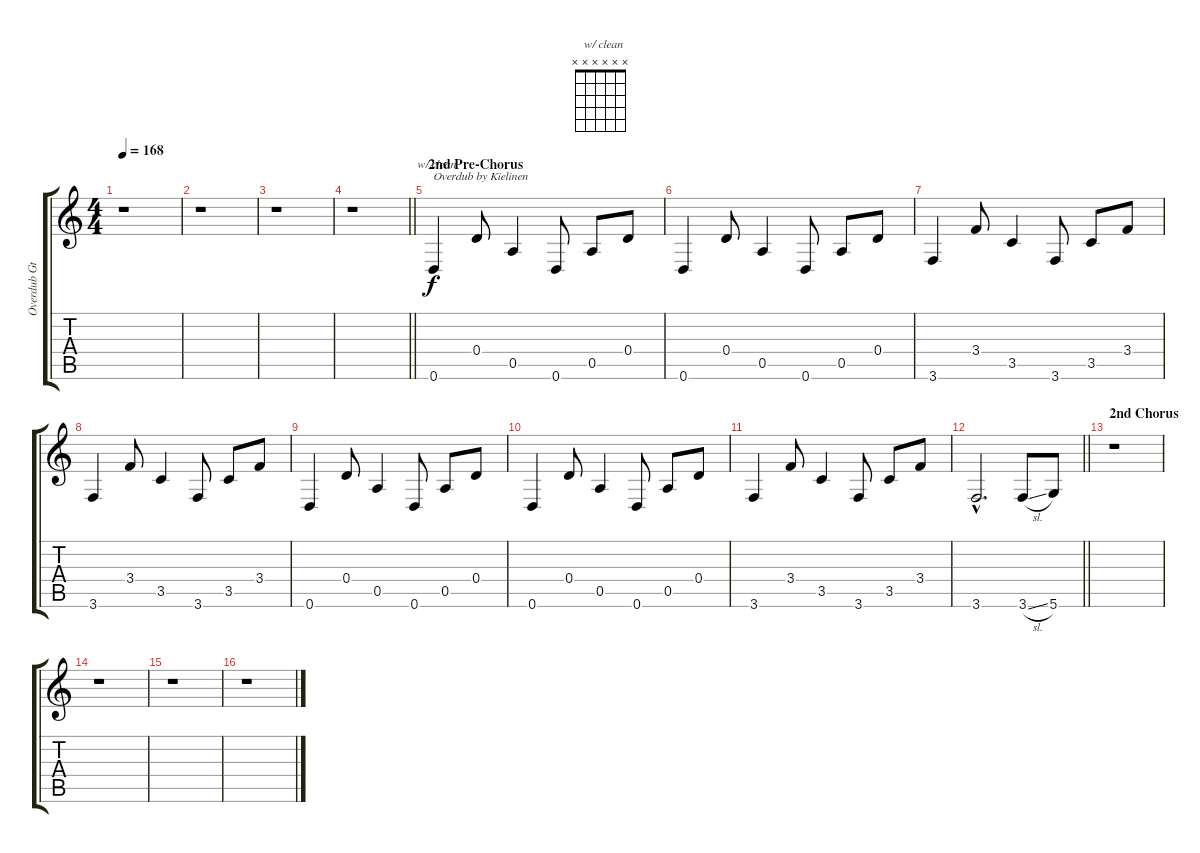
\track ("Overdub Gtrs." "Overdub Gt") {instrument distortionguitar}
\staff {score tabs}
\tuning (E4 B3 G3 D3 A2 D2) {hide}
\chord ("  w/ clean" x x x x x x) {firstfret 0}
\ts (4 4)
\tempo 168
\clef g2
\ks c
r.1{dy f} |
r.1 |
r.1 |
\barLineRight lightlight
r.1 |
\section ("" "2nd Pre-Chorus")
0.6.4{ch "  w/ clean" txt "Overdub by Kielinen" volume 13 instrument electricguitarclean} 0.4.8 0.5.4 0.6.8 0.5.8 0.4.8 |
0.6.4{volume 13 instrument electricguitarclean} 0.4.8 0.5.4 0.6.8 0.5.8 0.4.8 |
3.6.4{volume 13 instrument electricguitarclean} 3.4.8 3.5.4 3.6.8 3.5.8 3.4.8 |
3.6.4{volume 13 instrument electricguitarclean} 3.4.8 3.5.4 3.6.8 3.5.8 3.4.8 |
0.6.4{volume 13 instrument electricguitarclean} 0.4.8 0.5.4 0.6.8 0.5.8 0.4.8 |
0.6.4{volume 13 instrument electricguitarclean} 0.4.8 0.5.4 0.6.8 0.5.8 0.4.8 |
3.6.4{volume 13 instrument electricguitarclean} 3.4.8 3.5.4 3.6.8 3.5.8 3.4.8 |
\barLineRight lightlight
3.6{hac}.2{d volume 13 instrument electricguitarclean} 3.6{sl}.8 5.6.8 |
\section ("" "2nd Chorus")
r.1 |
r.1 |
r.1 |
r.1
